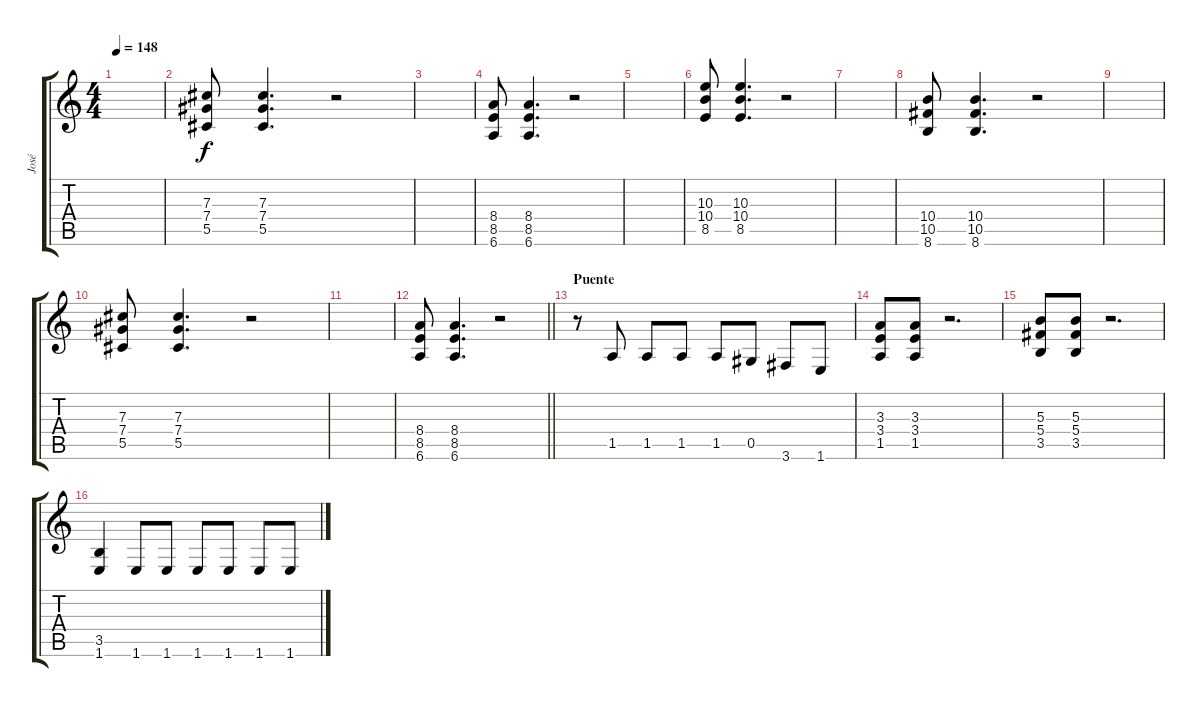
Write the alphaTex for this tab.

\track ("José" "José") {instrument distortionguitar}
\staff {score tabs}
\tuning (Eb4 Bb3 Gb3 Db3 Ab2 Eb2) {hide}
\ts (4 4)
\tempo 148
\clef g2
\ks c
|
(7.3 7.4 5.5).8 (7.3 7.4 5.5).4{d} r.2 |
|
(8.4 8.5 6.6).8 (8.4 8.5 6.6).4{d} r.2 |
|
(10.3 10.4 8.5).8 (10.3 10.4 8.5).4{d} r.2 |
|
(10.4 10.5 8.6).8 (10.4 10.5 8.6).4{d} r.2 |
|
(7.3 7.4 5.5).8 (7.3 7.4 5.5).4{d} r.2 |
|
\barLineRight lightlight
(8.4 8.5 6.6).8 (8.4 8.5 6.6).4{d} r.2 |
\section ("" "Puente")
r.8 1.5.8 1.5.8 1.5.8 1.5.8 0.5.8 3.6.8 1.6.8 |
(3.3 3.4 1.5).8 (3.3 3.4 1.5).8 r.2{d} |
(5.3 5.4 3.5).8 (5.3 5.4 3.5).8 r.2{d} |
(3.5 1.6).4{volume 11} 1.6.8 1.6.8 1.6.8 1.6.8 1.6.8 1.6.8
